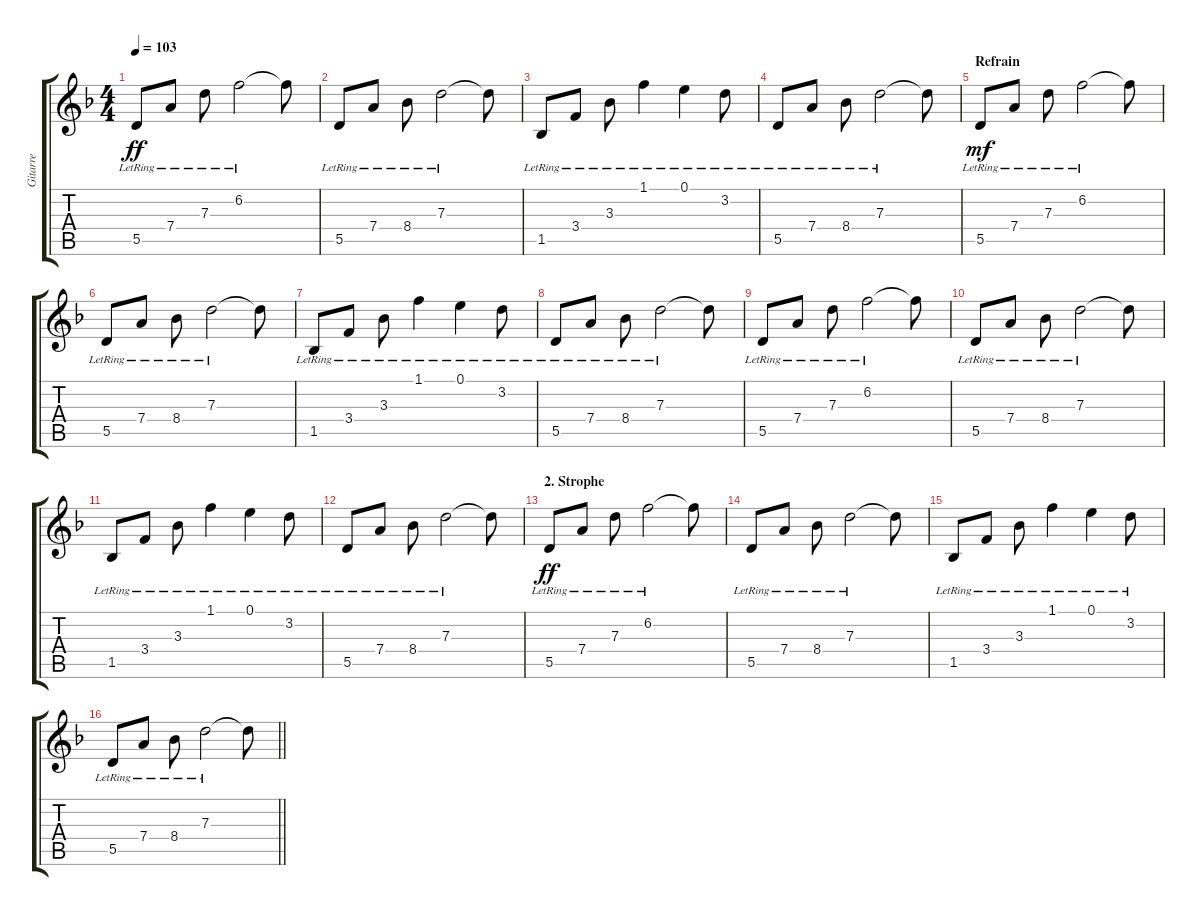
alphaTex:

\track ("Gitarre" "Gitarre") {instrument acousticguitarnylon}
\staff {score tabs}
\tuning (E4 B3 G3 D3 A2 E2) {hide}
\ts (4 4)
\tempo 103
\clef g2
\ks dminor
5.5{lr}.8{dy ff} 7.4{lr}.8 7.3{lr}.8 6.2{lr}.2 6.2{t}.8 |
5.5{lr}.8 7.4{lr}.8 8.4{lr}.8 7.3{lr}.2 7.3{t}.8 |
1.5{lr}.8 3.4{lr}.8 3.3{lr}.8 1.1{lr}.4 0.1{lr}.4 3.2{lr}.8 |
5.5{lr}.8 7.4{lr}.8 8.4{lr}.8 7.3{lr}.2 7.3{t}.8 |
\section ("" "Refrain")
5.5{lr}.8{dy mf} 7.4{lr}.8 7.3{lr}.8 6.2{lr}.2 6.2{t}.8 |
5.5{lr}.8 7.4{lr}.8 8.4{lr}.8 7.3{lr}.2 7.3{t}.8 |
1.5{lr}.8 3.4{lr}.8 3.3{lr}.8 1.1{lr}.4 0.1{lr}.4 3.2{lr}.8 |
5.5{lr}.8 7.4{lr}.8 8.4{lr}.8 7.3{lr}.2 7.3{t}.8 |
5.5{lr}.8 7.4{lr}.8 7.3{lr}.8 6.2{lr}.2 6.2{t}.8 |
5.5{lr}.8 7.4{lr}.8 8.4{lr}.8 7.3{lr}.2 7.3{t}.8 |
1.5{lr}.8 3.4{lr}.8 3.3{lr}.8 1.1{lr}.4 0.1{lr}.4 3.2{lr}.8 |
5.5{lr}.8 7.4{lr}.8 8.4{lr}.8 7.3{lr}.2 7.3{t}.8 |
\section ("" "2. Strophe")
5.5{lr}.8{dy ff} 7.4{lr}.8 7.3{lr}.8 6.2{lr}.2 6.2{t}.8 |
5.5{lr}.8 7.4{lr}.8 8.4{lr}.8 7.3{lr}.2 7.3{t}.8 |
1.5{lr}.8 3.4{lr}.8 3.3{lr}.8 1.1{lr}.4 0.1{lr}.4 3.2{lr}.8 |
\barLineRight lightlight
5.5{lr}.8 7.4{lr}.8 8.4{lr}.8 7.3{lr}.2 7.3{t}.8
